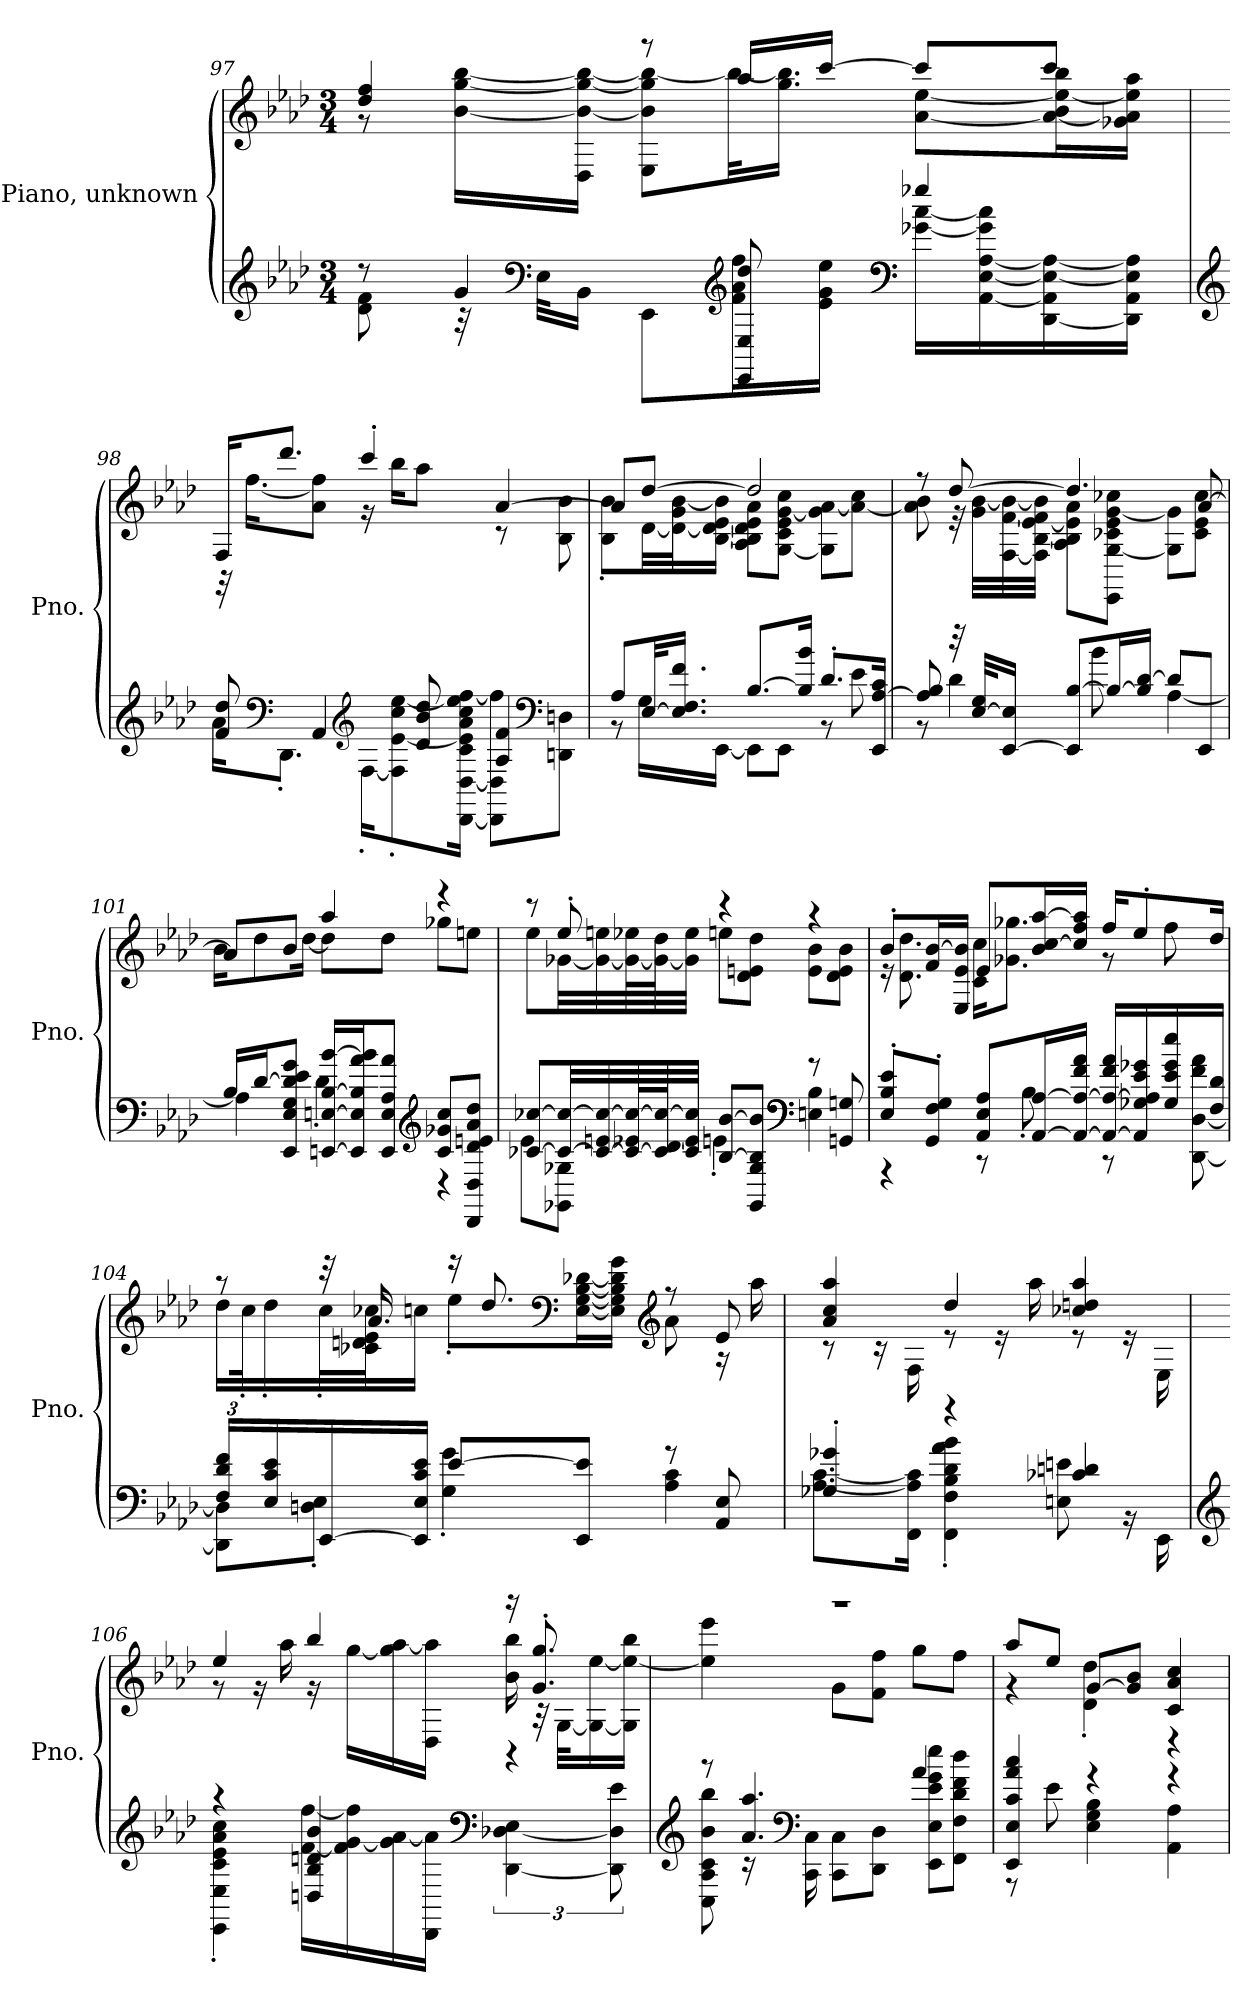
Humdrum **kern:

**kern	**kern
*part1	*part1
*staff2	*staff1
*I"Piano, unknown	*
*I'Pno.	*
!!LO:LB:g=z
*clefG2	*clefG2
*k[b-e-a-d-]	*k[b-e-a-d-]
*M3/4	*M3/4
=97	=97
*^	*^
8r	8d-\ 8f\	4dd-/ 4ff/	8r
4g/	32r	.	[16b-\ [16gg\ [16bb-\LL
*clefF4	*	*	*
.	32E-\KLL	.	.
.	16BB-\JJ	.	16D-\ 16b-\_ 16gg\_ 16bb-\_JJ
.	8EE-\L	8r	8E-\ 8b-\] 8gg\] 8bb-\_L
*clefG2	*	*	*
8EE-/ 8E-/ 8dd-/	16f\ 16a-\ 16ff\L	16aa-/LL	32bb-\KL_
.	.	.	16.gg\ 16.bb-\]JJ
.	16e-\ 16g\ 16ee-\JJ	[16ccc/JJ	.
*clefF4	*	*	*
4gg-X/	[16g-X\ [16cc\LL	8ccc/L]	[8a-\ [8ee-\L
.	[16AA-\ [16E-\ [16A-\ 16g-\] 16cc\]	.	.
.	[16DD-\ 16AA-\] 16E-\_ 16A-\_	8ccc/J	16a-\_ 16b-\ 16ee-\_ 16bb-\L
.	16DD-\] 16AA-\ 16E-\] 16A-\]JJ	.	16g-X\ 16a-\] 16ee-\] 16aa-\JJ
!!LO:PB:g=z	!!
=98	=98	=98	=98
*clefG2	*	*	*
8f/ 8dd-/	16a-\KL	16F/KL	32r
.	.	.	[16.ff\KL
*clefF4	*	*	*
.	8.DD-'\J	8.ddd-/J	.
4AA-/	.	.	8a-\ 8ff\]J
*clefG2	*	*	*
.	[16F'\KL	4ccc'/	16r
.	8F\]' [8e-\' 8cc\' [8ee-\'	.	16bb-\KL
8d-/ 8b-/ 8dd-/	.	.	8aa-\J
.	[16DD-\ [16D-\ 16c\ 16e-\] 16a-\ 16cc\ 16ee-\] [16ff\Jk	.	.
4A-/ 4f/	8DD-\] 8D-\] 8ff\]L	[4a-/	8r
*clefF4	*	*	*
.	8DDn\ 8Dn\J	.	8B-\ 8b-\
=99	=99	=99	=99
8A-/L	8r	8a-/L]	8B-\' 8b-\'L
[32E-/KL	16G\LL	[8dd-/J	[32d-\LL
16.E-/] 16.F/ 16.f/JJ	.	.	32d-\_ 32g\ [32b-\J
.	[16EE-\JJ	.	[16B-\ 16d-\_ [16e-\ 16b-\]JJ
[8.B-/L	8EE-\L]	2dd-/]	8A-\ 8B-\] 8d-\] 8e-\] 8a-\L
.	8EE-\J	.	[8G\ 8c\ 8e-\ [8g\ 8cc\J
16B-/] 16b-/Jk	.	.	.
8.d-'/L	8r	.	8G\] 8g\] [8a-\L
.	8e-\	.	8a-\_ 8cc\J
16EE-/ [16A-/ 16c/Jk	.	.	.
!!LO:LB:g=z	!!
=100	=100	=100	=100
8A-/] 8B-/	8r	8r	8a-\] 8b-\
32r	4d-\	[8dd-/	32r
[32E-/ 32G/KLL	.	.	32g\ [32b-\LLL
[16EE-/ 16E-/]JJ	.	.	[32F\ [32f\ 32b-\_
.	.	.	32F\] [32B-\ [32e-\ 32f\] 32b-\]JJJ
8EE-/] [8B-/L	.	4.dd-/]	8A-\ 8B-\] 8e-\] 8a-\L
16B-/L_	8b-\	.	8EE-\ [8G\ 8c-X\ 8e-\ [8g\ 8cc-X\J
16B-/] [16d-/JJ	.	.	.
8d-/L]	[4A-\	.	8G\] 8g\]L
8EE-/J	.	[8a-/	8c-\ 8e-\ 8cc-\J
=101	=101	=101	=101
16B-/LL	4A-\]	8a-/L]	16b-\KL
[16d-/J	.	.	8dd-\
8EE-/ 8E-/ 8G/ 8d-/] 8e-/ 8g/J	.	8b-/J	.
.	.	.	[16dd-\Jk
[16EEn/ [16En/ [16B-/ [16b-/LL	4d-'\	4aa-/	8dd-\L]
16EE/] 16E/] 16B-/] 16a-/ 16b-/]J	.	.	.
8EE/ 8E/ 8A-/ 8a-/J	.	.	8dd-\J
*clefG2	*	*	*
8c/ 8g-X/ 8cc/L	4r	4r	8gg-X\L
8DD-/ 8D-/ 8d-/ 8en/ 8a-/ 8dd-/J	.	.	8een\J
!!LO:LB:g=z	!!
=102	=102	=102	=102
[8c-X/ [8cc-X/L	8e-\L	8r	8ee-\L
32c-/_ 32cc-/_LL	8GG-X\ 8G-X\J	8ee-'/	[32g-X\LL
32c-/_ 32en/ 32cc-/_	.	.	32g-\_ 32een\
64c-/_ 64e-X/ 64cc-/_L	.	.	64g-\_ 64ee-X\L
64c-/_ 64d-/ 64cc-/_J	.	.	64g-\_ 64dd-\J
32c-/] 32e-/ 32cc-/]JJJ	.	.	32g-\] 32ee-\JJJ
[8B-/ [8b-/L	4en'\	4r	8een\L
8GG-/ 8G-/ 8B-/] 8b-/]J	.	.	8d-\ 8en\ 8dd-\J
*clefF4	*	*	*
8r	4En\ 4B-\	4r	8e\ 8b-\L
8GGn/ 8Gn/	.	.	8d-\ 8e\ 8b-\J
=103	=103	=103	=103
8E-/' 8B-/' 8e-/'L	4r	8b-'/L	16r
.	.	.	8.d-\ 8.dd-\
8GG/' 8F/' 8G/'J	.	16f/ [16b-/L	.
.	.	16E-/ 16e-/ 16b-/]JJ	.
8AA-/ 8E-/ 8A-/L	8r	8e-/L	16c\ 16cc\KL
.	.	.	8.g-X\ 8.gg-X\J
[16AA-/ [16A-/L	8B-'\	16b-/ [16cc/ [16aa-/L	.
16AA-/_ 16A-/_ 16f/ 16a-/JJ	.	16cc/] 16ff/ 16aa-/]JJ	.
16AA-/_ 16A-/_ 16f/ 16a-/LL	8r	16ff/KL	8r
16AA-/] 16G-X/ 16A-/] 16e-/ 16g-X/	.	8ee-'/	.
16G-/ 16e-/ 16g-/ 16ee-/	[8DD-\ [8D-\ 8f\ 8a-\	.	8ff\
16F/ 16d-/JJ	.	16dd-/Jk	.
!!LO:LB:g=z	!!
=104	=104	=104	=104
*	*	*	*Xbrackettup
16F/ 16d-/ 16f/LL	8DD-\] 8D-\]L	8r	24dd-\LL
.	.	.	48cc'\K
16E-/ 16c/ 16e-/	.	.	16dd-'\
[16EE-/	8Dn\' 8E-\'J	32r	32cc'\L
.	.	16.a-/	32c-X\ 32dn\ 32e-\ 32cc-X\J
16EE-/] 16E-/ 16c/ 16e-/JJ	.	.	16ccn\JJ
[8e-/L	4G\' 4g\'	16r	8ee-'\L
.	.	8.dd-/	.
*	*	*clefF4	*
8EE-/ 8e-/]J	.	.	[16E-\ [16G\ [16B-\ [16d-X\L
.	.	.	16E-\] 16G\] 16B-\] 16d-\] 16g\JJ
*	*	*clefG2	*
8r	4A-\ 4c\	8r	8a-\
8AA-/ 8E-/	.	8e-/	16r
.	.	.	16aa-\
=105	=105	=105	=105
4G-X/' 4g-X/'	[8.A-\ [8.c\L	4a-/ 4cc/ 4aa-/	8r
.	.	.	16r
.	16FF\ 16A-\] 16c\]Jk	.	16F\
4r	4FF\' 4F\' 4B-\' 4d-\' 4a-\' 4b-\'	4dd-/	8r
.	.	.	16r
.	.	.	16aa-\
4c-X/ 4dn/	8En\ 8en\	4cc-X/ 4ddn/ 4aa-/	8r
.	16r	.	16r
.	16EE-\	.	16E-\
!!LO:LB:g=z	!!
=106	=106	=106	=106
*clefG2	*	*	*
4r	4EE-\' 4E-\' 4c\' 4e-\' 4a-\' 4cc\'	4ee-/	8r
.	.	.	16r
.	.	.	16aa-\
4Dn/ 4B-/ 4dn/ 4b-/	[16f\ [16ff\LL	4bb-/	16r
.	16f\] [16g\ 16ff\]	.	[16gg\LL
.	16g\] [16a-\	.	16gg\] [16aa-\
.	16DD-\ 16a-\]JJ	.	16D-\ 16aa-\]JJ
*clefF4	*	*	*
4r	[6DD-\ [6D-X\ 6E-\	16r	16b-\ 16bb-\
.	.	8.g/' 8.gg/'	32r
.	.	.	[32G\KLL
.	.	.	16G\_ [16ee-\
.	12DD-\] 12D-\] 12e-\	.	.
.	.	.	16G\] 16ee-\_ 16bb-\JJ
=107	=107	=107	=107
*clefG2	*	*	*
8r	8C\ 8A-\ 8c\ 8b-\ 8bb-\	2.r	4ee-\] 4eee-\
4.a-/ 4.aa-/	16r	.	.
*clefF4	*	*	*
.	16CC\ 16C\	.	.
.	8CC\ 8C\L	.	8g\L
.	8DD-\ 8D-\J	.	8f\ 8ff\J
4a-/	8EE-\ 8E-\ 8e-\ 8g\ 8ee-\L	.	8gg\L
.	8FF\ 8F\ 8d-\ 8f\ 8dd-\J	.	8ff\J
=108	=108	=108	=108
4EE-/ 4E-/ 4c/ 4a-/ 4cc/	8r	8aa-/L	4r
.	8e-\	8ee-/J	.
4r	4E-\ 4G\ 4B-\	[8g/L	4d-\' 4dd-\'
.	.	8g/] 8b-/J	.
4r	4AA-\ 4A-\	4c/ 4a-/ 4cc/	4r
*v	*v	*	*
*	*v	*v
=	=
*-	*-
